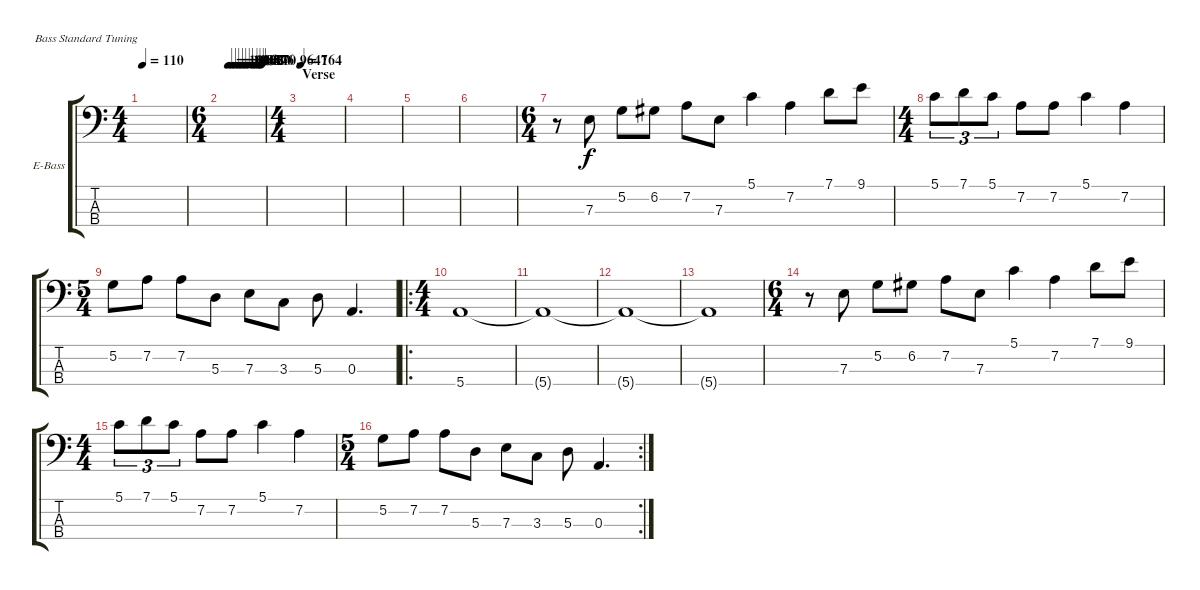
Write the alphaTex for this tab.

\defaultSystemsLayout 4
\bracketExtendMode groupsimilarinstruments
\firstSystemTrackNameOrientation horizontal
\otherSystemsTrackNameOrientation horizontal
\track ("Electric Bass" "E-Bass") {instrument electricbassfinger}
\staff {score tabs}
\tuning (G2 D2 A1 E1)
\ts (4 4)
\tempo 110
\clef f4
\ks c
|
\ts (6 4)
\tempo (109 0.1625)
\tempo (108 0.25)
\tempo (106 0.325)
\tempo (104 0.4125)
\tempo (102 0.4875)
\tempo (95 0.56875)
\tempo (90 0.64375)
\tempo (84 0.75)
\tempo (80 0.81875)
\tempo (76 0.89375)
\tempo (70.9647 0.95)
|
\ts (4 4)
\section ("" "Verse")
\tempo 164
|
|
|
|
\ts (6 4)
r.8 7.3.8 5.2.8 6.2.8 7.2.8 7.3.8 5.1.4 7.2.4 7.1.8 9.1.8 |
\ts (4 4)
5.1.8{tu (3 2)} 7.1.8{tu (3 2)} 5.1.8{tu (3 2)} 7.2.8 7.2.8 5.1.4 7.2.4 |
\ts (5 4)
5.2.8 7.2.8 7.2.8 5.3.8 7.3.8 3.3.8 5.3.8 0.3.4{d} |
\ro
\ts (4 4)
5.4.1 |
5.4{t}.1 |
5.4{t}.1 |
5.4{t}.1 |
\ts (6 4)
r.8 7.3.8 5.2.8 6.2.8 7.2.8 7.3.8 5.1.4 7.2.4 7.1.8 9.1.8 |
\ts (4 4)
5.1.8{tu (3 2)} 7.1.8{tu (3 2)} 5.1.8{tu (3 2)} 7.2.8 7.2.8 5.1.4 7.2.4 |
\rc 2
\ts (5 4)
5.2.8 7.2.8 7.2.8 5.3.8 7.3.8 3.3.8 5.3.8 0.3.4{d}
